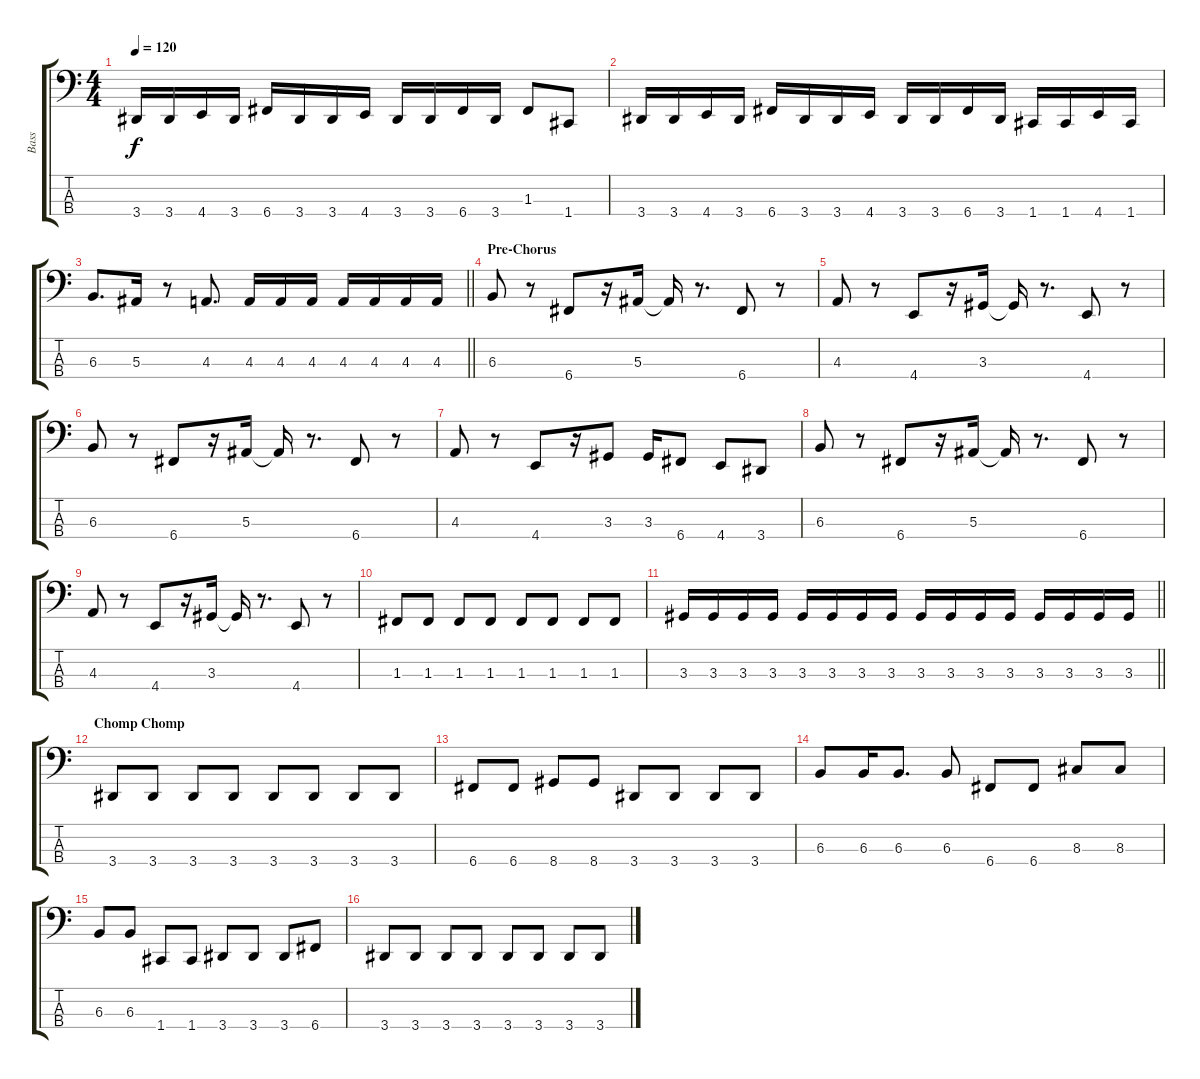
\track ("Bass" "Bass") {instrument electricbasspick}
\staff {score tabs}
\tuning (Eb2 Bb1 F1 C1) {hide}
\ts (4 4)
\tempo 120
\clef f4
\ks c
3.4.16{dy f} 3.4.16 4.4.16 3.4.16 6.4.16 3.4.16 3.4.16 4.4.16 3.4.16 3.4.16 6.4.16 3.4.16 1.3.8 1.4.8 |
3.4.16 3.4.16 4.4.16 3.4.16 6.4.16 3.4.16 3.4.16 4.4.16 3.4.16 3.4.16 6.4.16 3.4.16 1.4.16 1.4.16 4.4.16 1.4.16 |
\barLineRight lightlight
6.3.8{d} 5.3.16 r.8 4.3.8{d} 4.3.16 4.3.16 4.3.16 4.3.16 4.3.16 4.3.16 4.3.16 |
\section ("" "Pre-Chorus")
6.3.8 r.8 6.4.8 r.16 5.3.16 5.3{t}.16 r.8{d} 6.4.8 r.8 |
4.3.8 r.8 4.4.8 r.16 3.3.16 3.3{t}.16 r.8{d} 4.4.8 r.8 |
6.3.8 r.8 6.4.8 r.16 5.3.16 5.3{t}.16 r.8{d} 6.4.8 r.8 |
4.3.8 r.8 4.4.8 r.16 3.3.8 3.3.16 6.4.8 4.4.8 3.4.8 |
6.3.8 r.8 6.4.8 r.16 5.3.16 5.3{t}.16 r.8{d} 6.4.8 r.8 |
4.3.8 r.8 4.4.8 r.16 3.3.16 3.3{t}.16 r.8{d} 4.4.8 r.8 |
1.3.8 1.3.8 1.3.8 1.3.8 1.3.8 1.3.8 1.3.8 1.3.8 |
\barLineRight lightlight
3.3.16 3.3.16 3.3.16 3.3.16 3.3.16 3.3.16 3.3.16 3.3.16 3.3.16 3.3.16 3.3.16 3.3.16 3.3.16 3.3.16 3.3.16 3.3.16 |
\section ("" "Chomp Chomp")
3.4.8 3.4.8 3.4.8 3.4.8 3.4.8 3.4.8 3.4.8 3.4.8 |
6.4.8 6.4.8 8.4.8 8.4.8 3.4.8 3.4.8 3.4.8 3.4.8 |
6.3.8 6.3.16 6.3.8{d} 6.3.8 6.4.8 6.4.8 8.3.8 8.3.8 |
6.3.8 6.3.8 1.4.8 1.4.8 3.4.8 3.4.8 3.4.8 6.4.8 |
3.4.8 3.4.8 3.4.8 3.4.8 3.4.8 3.4.8 3.4.8 3.4.8
